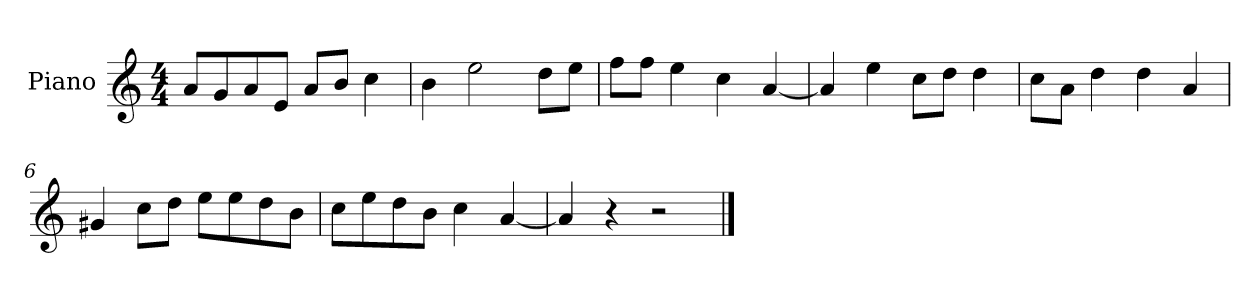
**kern
*part1
*staff1
*I"Piano
*I'P-no
*clefG2
*k[]
*M4/4
*MM90
=1
8a/L
8g/
8a/
8e/J
8a/L
8b/J
4cc\
=2
4b\
2ee\
8dd\L
8ee\J
=3
8ff\L
8ff\J
4ee\
4cc\
[4a/
=4
4a/]
4ee\
8cc\L
8dd\J
4dd\
=5
8cc\L
8a\J
4dd\
4dd\
4a/
=6
4g#X/
8cc\L
8dd\J
8ee\L
8ee\
8dd\
8b\J
!!LO:LB:g=z
=7
8cc\L
8ee\
8dd\
8b\J
4cc\
[4a/
=8
4a/]
4r
2r
==
*-
